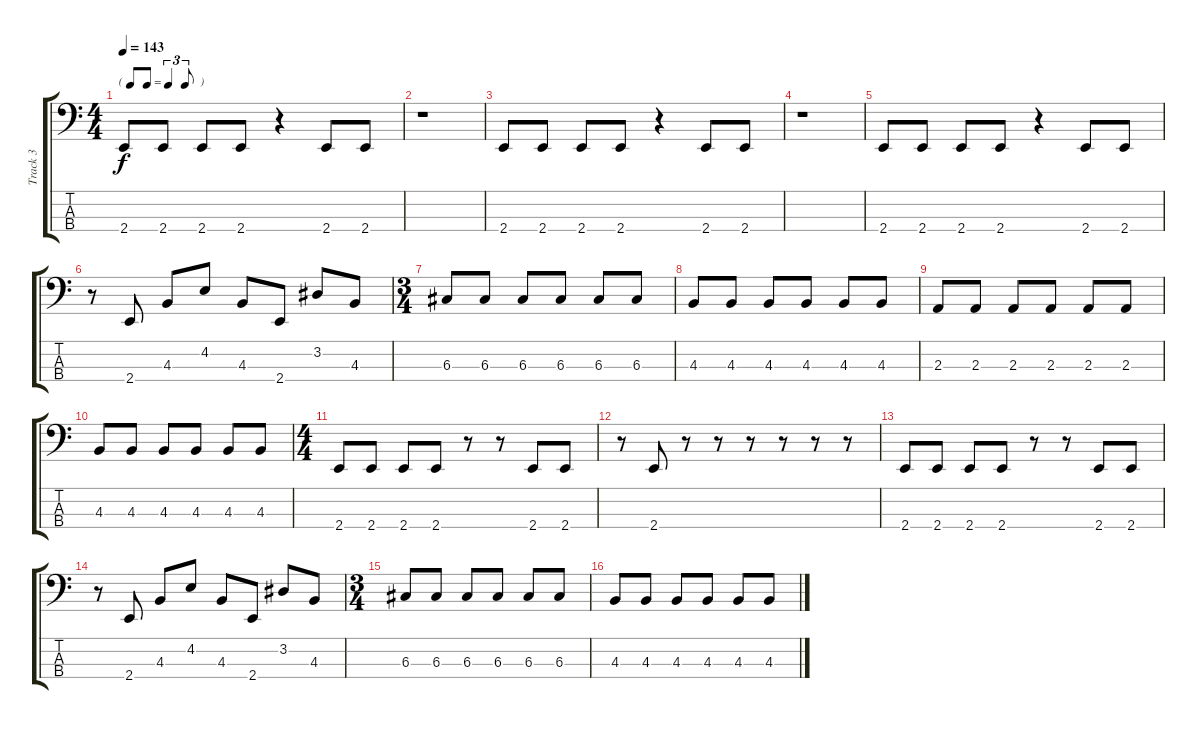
\track ("Track 3" "Track 3") {instrument electricbassfinger}
\staff {score tabs}
\tuning (F2 C2 G1 D1) {hide}
\ts (4 4)
\tf triplet8th
\tempo 143
\clef f4
\ks c
2.4.8{dy f} 2.4.8 2.4.8 2.4.8 r.4 2.4.8 2.4.8 |
r.1 |
2.4.8 2.4.8 2.4.8 2.4.8 r.4 2.4.8 2.4.8 |
r.1 |
2.4.8 2.4.8 2.4.8 2.4.8 r.4 2.4.8 2.4.8 |
r.8 2.4.8 4.3.8 4.2.8 4.3.8 2.4.8 3.2.8 4.3.8 |
\ts (3 4)
6.3.8 6.3.8 6.3.8 6.3.8 6.3.8 6.3.8 |
4.3.8 4.3.8 4.3.8 4.3.8 4.3.8 4.3.8 |
2.3.8 2.3.8 2.3.8 2.3.8 2.3.8 2.3.8 |
4.3.8 4.3.8 4.3.8 4.3.8 4.3.8 4.3.8 |
\ts (4 4)
2.4.8 2.4.8 2.4.8 2.4.8 r.8 r.8 2.4.8 2.4.8 |
r.8 2.4.8 r.8 r.8 r.8 r.8 r.8 r.8 |
2.4.8 2.4.8 2.4.8 2.4.8 r.8 r.8 2.4.8 2.4.8 |
r.8 2.4.8 4.3.8 4.2.8 4.3.8 2.4.8 3.2.8 4.3.8 |
\ts (3 4)
6.3.8 6.3.8 6.3.8 6.3.8 6.3.8 6.3.8 |
4.3.8 4.3.8 4.3.8 4.3.8 4.3.8 4.3.8
